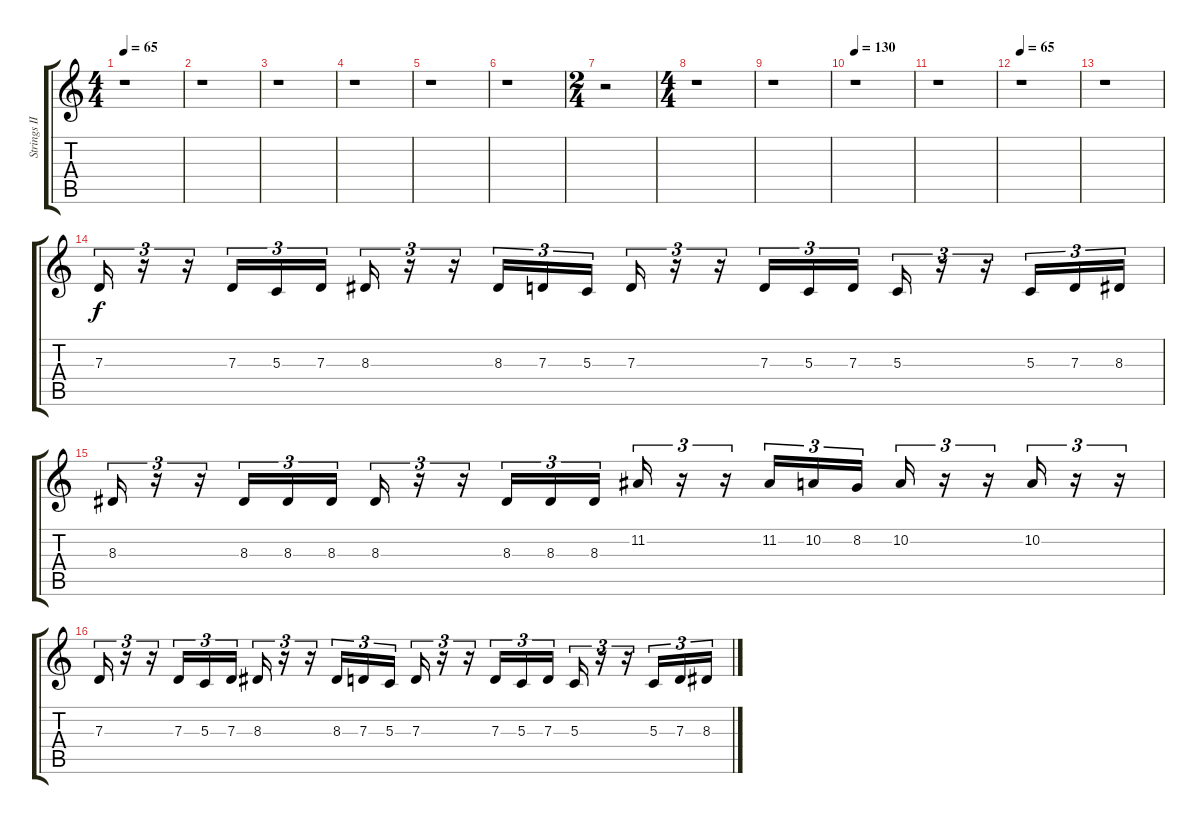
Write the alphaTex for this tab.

\track ("Strings II (right)" "Strings II") {instrument stringensemble1}
\staff {score tabs}
\tuning (E4 B3 G3 D3 A2 E2) {hide}
\ts (4 4)
\tempo 65
\clef g2
\ks c
r.1{dy mf} |
r.1 |
r.1 |
r.1 |
r.1 |
r.1 |
\ts (2 4)
r.2 |
\ts (4 4)
r.1 |
r.1 |
\tempo 130
r.1 |
r.1 |
\tempo 65
r.1 |
r.1 |
7.3.16{tu (3 2) dy f} r.16{tu (3 2)} r.16{tu (3 2)} 7.3.16{tu (3 2)} 5.3.16{tu (3 2)} 7.3.16{tu (3 2)} 8.3.16{tu (3 2)} r.16{tu (3 2)} r.16{tu (3 2)} 8.3.16{tu (3 2)} 7.3.16{tu (3 2)} 5.3.16{tu (3 2)} 7.3.16{tu (3 2)} r.16{tu (3 2)} r.16{tu (3 2)} 7.3.16{tu (3 2)} 5.3.16{tu (3 2)} 7.3.16{tu (3 2)} 5.3.16{tu (3 2)} r.16{tu (3 2)} r.16{tu (3 2)} 5.3.16{tu (3 2)} 7.3.16{tu (3 2)} 8.3.16{tu (3 2)} |
8.3.16{tu (3 2)} r.16{tu (3 2)} r.16{tu (3 2)} 8.3.16{tu (3 2)} 8.3.16{tu (3 2)} 8.3.16{tu (3 2)} 8.3.16{tu (3 2)} r.16{tu (3 2)} r.16{tu (3 2)} 8.3.16{tu (3 2)} 8.3.16{tu (3 2)} 8.3.16{tu (3 2)} 11.2.16{tu (3 2)} r.16{tu (3 2)} r.16{tu (3 2)} 11.2.16{tu (3 2)} 10.2.16{tu (3 2)} 8.2.16{tu (3 2)} 10.2.16{tu (3 2)} r.16{tu (3 2)} r.16{tu (3 2)} 10.2.16{tu (3 2)} r.16{tu (3 2)} r.16{tu (3 2)} |
7.3.16{tu (3 2)} r.16{tu (3 2)} r.16{tu (3 2)} 7.3.16{tu (3 2)} 5.3.16{tu (3 2)} 7.3.16{tu (3 2)} 8.3.16{tu (3 2)} r.16{tu (3 2)} r.16{tu (3 2)} 8.3.16{tu (3 2)} 7.3.16{tu (3 2)} 5.3.16{tu (3 2)} 7.3.16{tu (3 2)} r.16{tu (3 2)} r.16{tu (3 2)} 7.3.16{tu (3 2)} 5.3.16{tu (3 2)} 7.3.16{tu (3 2)} 5.3.16{tu (3 2)} r.16{tu (3 2)} r.16{tu (3 2)} 5.3.16{tu (3 2)} 7.3.16{tu (3 2)} 8.3.16{tu (3 2)}
